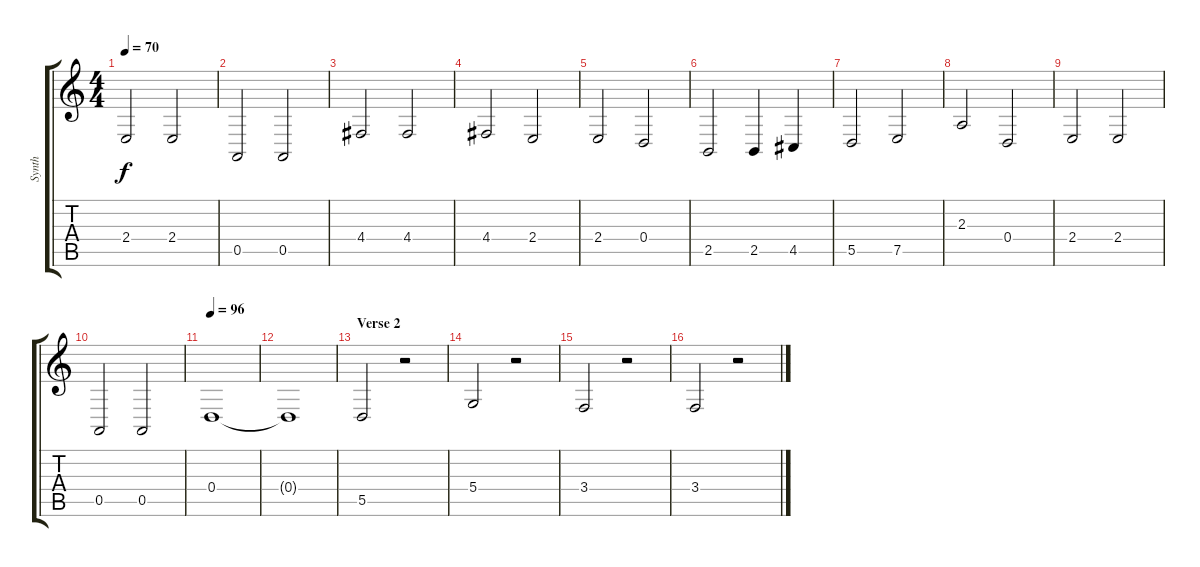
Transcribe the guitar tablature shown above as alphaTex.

\track ("Synth" "Synth") {instrument synthbrass2}
\staff {score tabs}
\tuning (E4 B3 G3 D3 A2 E2) {hide}
\ts (4 4)
\tempo 70
\clef g2
\ks c
2.4.2{dy f} 2.4.2 |
0.5.2 0.5.2 |
4.4.2 4.4.2 |
4.4.2 2.4.2 |
2.4.2 0.4.2 |
2.5.2 2.5.4 4.5.4 |
5.5.2 7.5.2 |
2.3.2 0.4.2 |
2.4.2 2.4.2 |
0.5.2 0.5.2 |
\tempo 96
0.4.1 |
0.4{t}.1 |
\section ("" "Verse 2")
5.5.2 r.2 |
5.4.2 r.2 |
3.4.2 r.2 |
3.4.2 r.2
